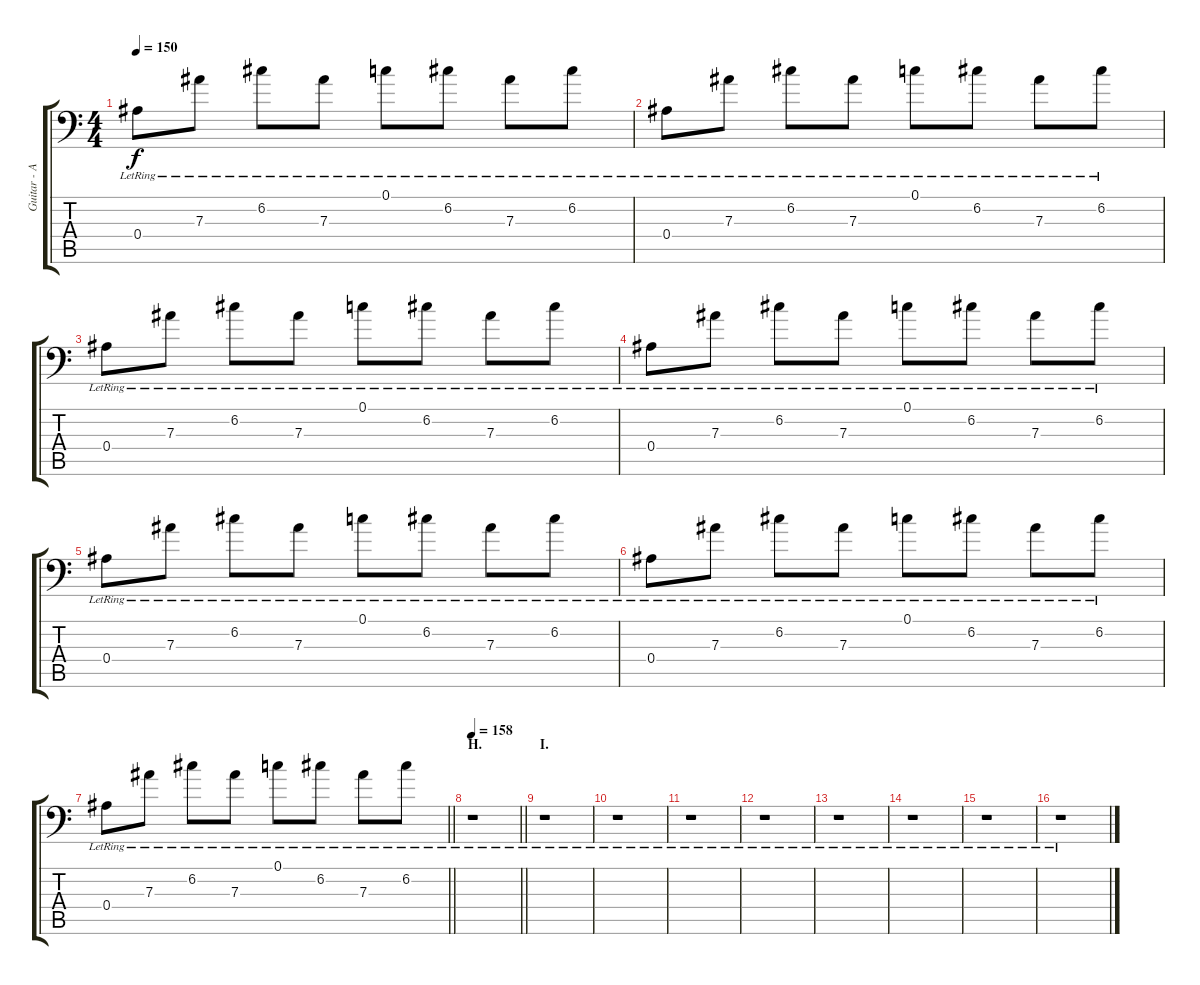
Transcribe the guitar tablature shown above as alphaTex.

\track ("Guitar - Aux. Gtr." "Guitar - A") {instrument acousticguitarsteel}
\staff {score tabs}
\tuning (C4 G3 Eb3 Bb2 F2 Bb1) {hide}
\ts (4 4)
\tempo 150
\clef f4
\ks c
0.4{lr}.8{dy f} 7.3{lr}.8 6.2{lr}.8 7.3{lr}.8 0.1{lr}.8 6.2{lr}.8 7.3{lr}.8 6.2{lr}.8 |
0.4{lr}.8 7.3{lr}.8 6.2{lr}.8 7.3{lr}.8 0.1{lr}.8 6.2{lr}.8 7.3{lr}.8 6.2{lr}.8 |
0.4{lr}.8 7.3{lr}.8 6.2{lr}.8 7.3{lr}.8 0.1{lr}.8 6.2{lr}.8 7.3{lr}.8 6.2{lr}.8 |
0.4{lr}.8 7.3{lr}.8 6.2{lr}.8 7.3{lr}.8 0.1{lr}.8 6.2{lr}.8 7.3{lr}.8 6.2{lr}.8 |
0.4{lr}.8 7.3{lr}.8 6.2{lr}.8 7.3{lr}.8 0.1{lr}.8 6.2{lr}.8 7.3{lr}.8 6.2{lr}.8 |
0.4{lr}.8 7.3{lr}.8 6.2{lr}.8 7.3{lr}.8 0.1{lr}.8 6.2{lr}.8 7.3{lr}.8 6.2{lr}.8 |
\barLineRight lightlight
0.4{lr}.8 7.3{lr}.8 6.2{lr}.8 7.3{lr}.8 0.1{lr}.8 6.2{lr}.8 7.3{lr}.8 6.2{lr}.8 |
\section ("" "H.")
\tempo 158
\barLineRight lightlight
r.1 |
\section ("" "I.")
r.1 |
r.1 |
r.1 |
r.1 |
r.1 |
r.1 |
r.1 |
r.1
